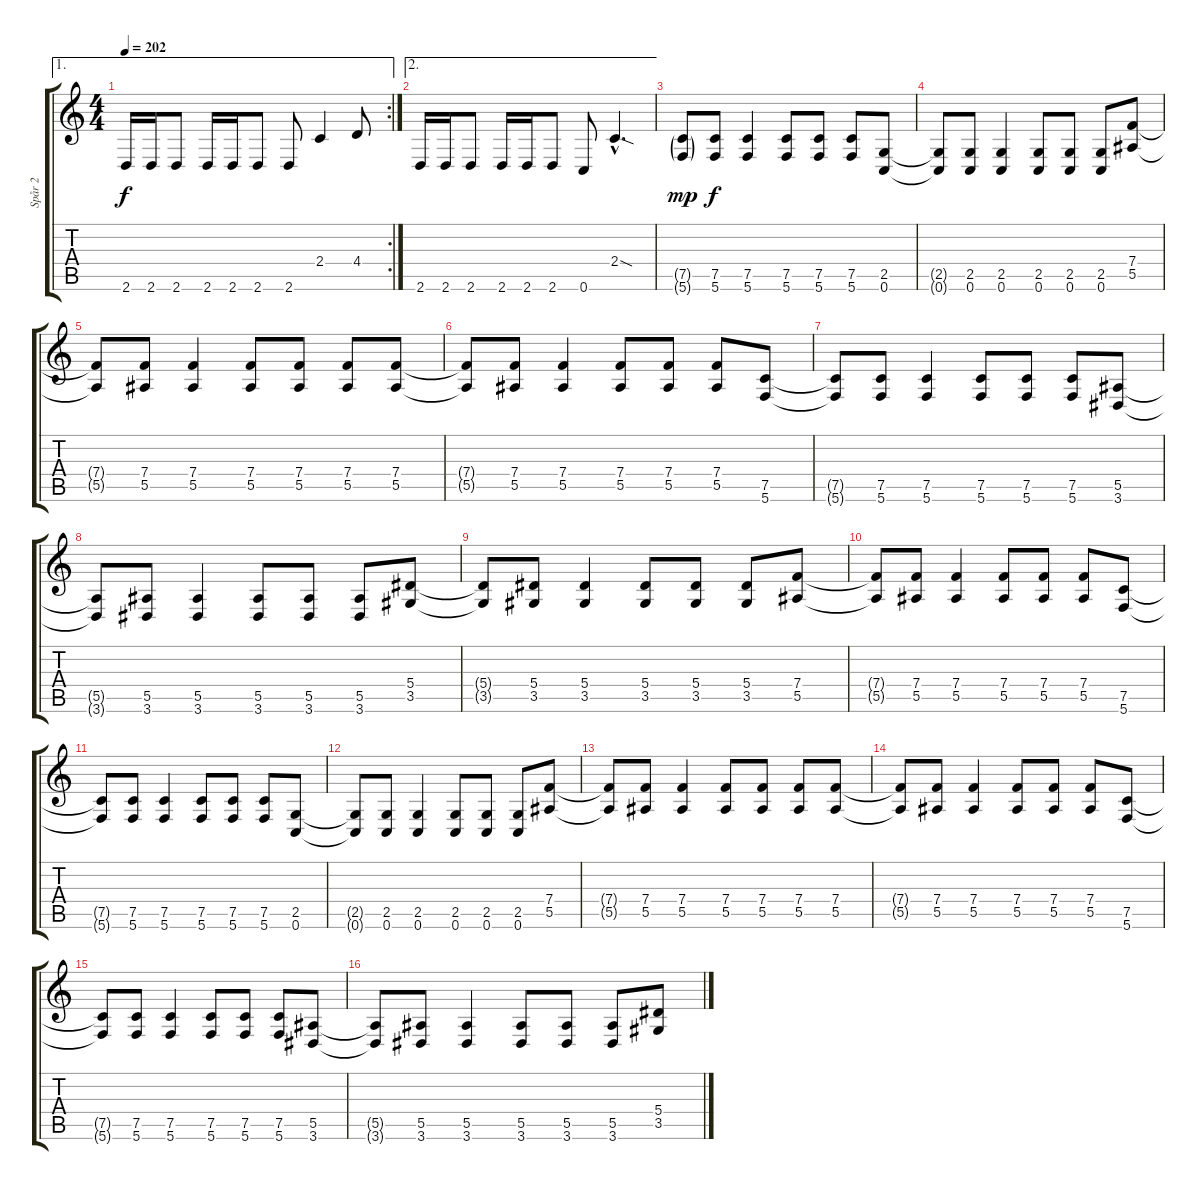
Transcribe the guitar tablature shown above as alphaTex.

\track ("Spår 2" "Spår 2") {instrument distortionguitar}
\staff {score tabs}
\tuning (C4 G3 Eb3 Bb2 F2 C2) {hide}
\ae 1
\rc 2
\ts (4 4)
\tempo 202
\clef g2
\ks c
2.6.16{dy f} 2.6.16 2.6.8 2.6.16 2.6.16 2.6.8 2.6.8 2.4.4 4.4.8 |
\ae 2
2.6.16 2.6.16 2.6.8 2.6.16 2.6.16 2.6.8 0.6.8 2.4{sod hac}.4{d} |
(7.5{g} 5.6{g}).8{dy mp} (7.5 5.6).8{dy f} (7.5 5.6).4 (7.5 5.6).8 (7.5 5.6).8 (7.5 5.6).8 (2.5 0.6).8 |
(2.5{t} 0.6{t}).8 (2.5 0.6).8 (2.5 0.6).4 (2.5 0.6).8 (2.5 0.6).8 (2.5 0.6).8 (7.4 5.5).8 |
(7.4{t} 5.5{t}).8 (7.4 5.5).8 (7.4 5.5).4 (7.4 5.5).8 (7.4 5.5).8 (7.4 5.5).8 (7.4 5.5).8 |
(7.4{t} 5.5{t}).8 (7.4 5.5).8 (7.4 5.5).4 (7.4 5.5).8 (7.4 5.5).8 (7.4 5.5).8 (7.5 5.6).8 |
(7.5{t} 5.6{t}).8 (7.5 5.6).8 (7.5 5.6).4 (7.5 5.6).8 (7.5 5.6).8 (7.5 5.6).8 (5.5 3.6).8 |
(5.5{t} 3.6{t}).8 (5.5 3.6).8 (5.5 3.6).4 (5.5 3.6).8 (5.5 3.6).8 (5.5 3.6).8 (5.4 3.5).8 |
(5.4{t} 3.5{t}).8 (5.4 3.5).8 (5.4 3.5).4 (5.4 3.5).8 (5.4 3.5).8 (5.4 3.5).8 (7.4 5.5).8 |
(7.4{t} 5.5{t}).8 (7.4 5.5).8 (7.4 5.5).4 (7.4 5.5).8 (7.4 5.5).8 (7.4 5.5).8 (7.5 5.6).8 |
(7.5{t} 5.6{t}).8 (7.5 5.6).8 (7.5 5.6).4 (7.5 5.6).8 (7.5 5.6).8 (7.5 5.6).8 (2.5 0.6).8 |
(2.5{t} 0.6{t}).8 (2.5 0.6).8 (2.5 0.6).4 (2.5 0.6).8 (2.5 0.6).8 (2.5 0.6).8 (7.4 5.5).8 |
(7.4{t} 5.5{t}).8 (7.4 5.5).8 (7.4 5.5).4 (7.4 5.5).8 (7.4 5.5).8 (7.4 5.5).8 (7.4 5.5).8 |
(7.4{t} 5.5{t}).8 (7.4 5.5).8 (7.4 5.5).4 (7.4 5.5).8 (7.4 5.5).8 (7.4 5.5).8 (7.5 5.6).8 |
(7.5{t} 5.6{t}).8 (7.5 5.6).8 (7.5 5.6).4 (7.5 5.6).8 (7.5 5.6).8 (7.5 5.6).8 (5.5 3.6).8 |
(5.5{t} 3.6{t}).8 (5.5 3.6).8 (5.5 3.6).4 (5.5 3.6).8 (5.5 3.6).8 (5.5 3.6).8 (5.4 3.5).8
